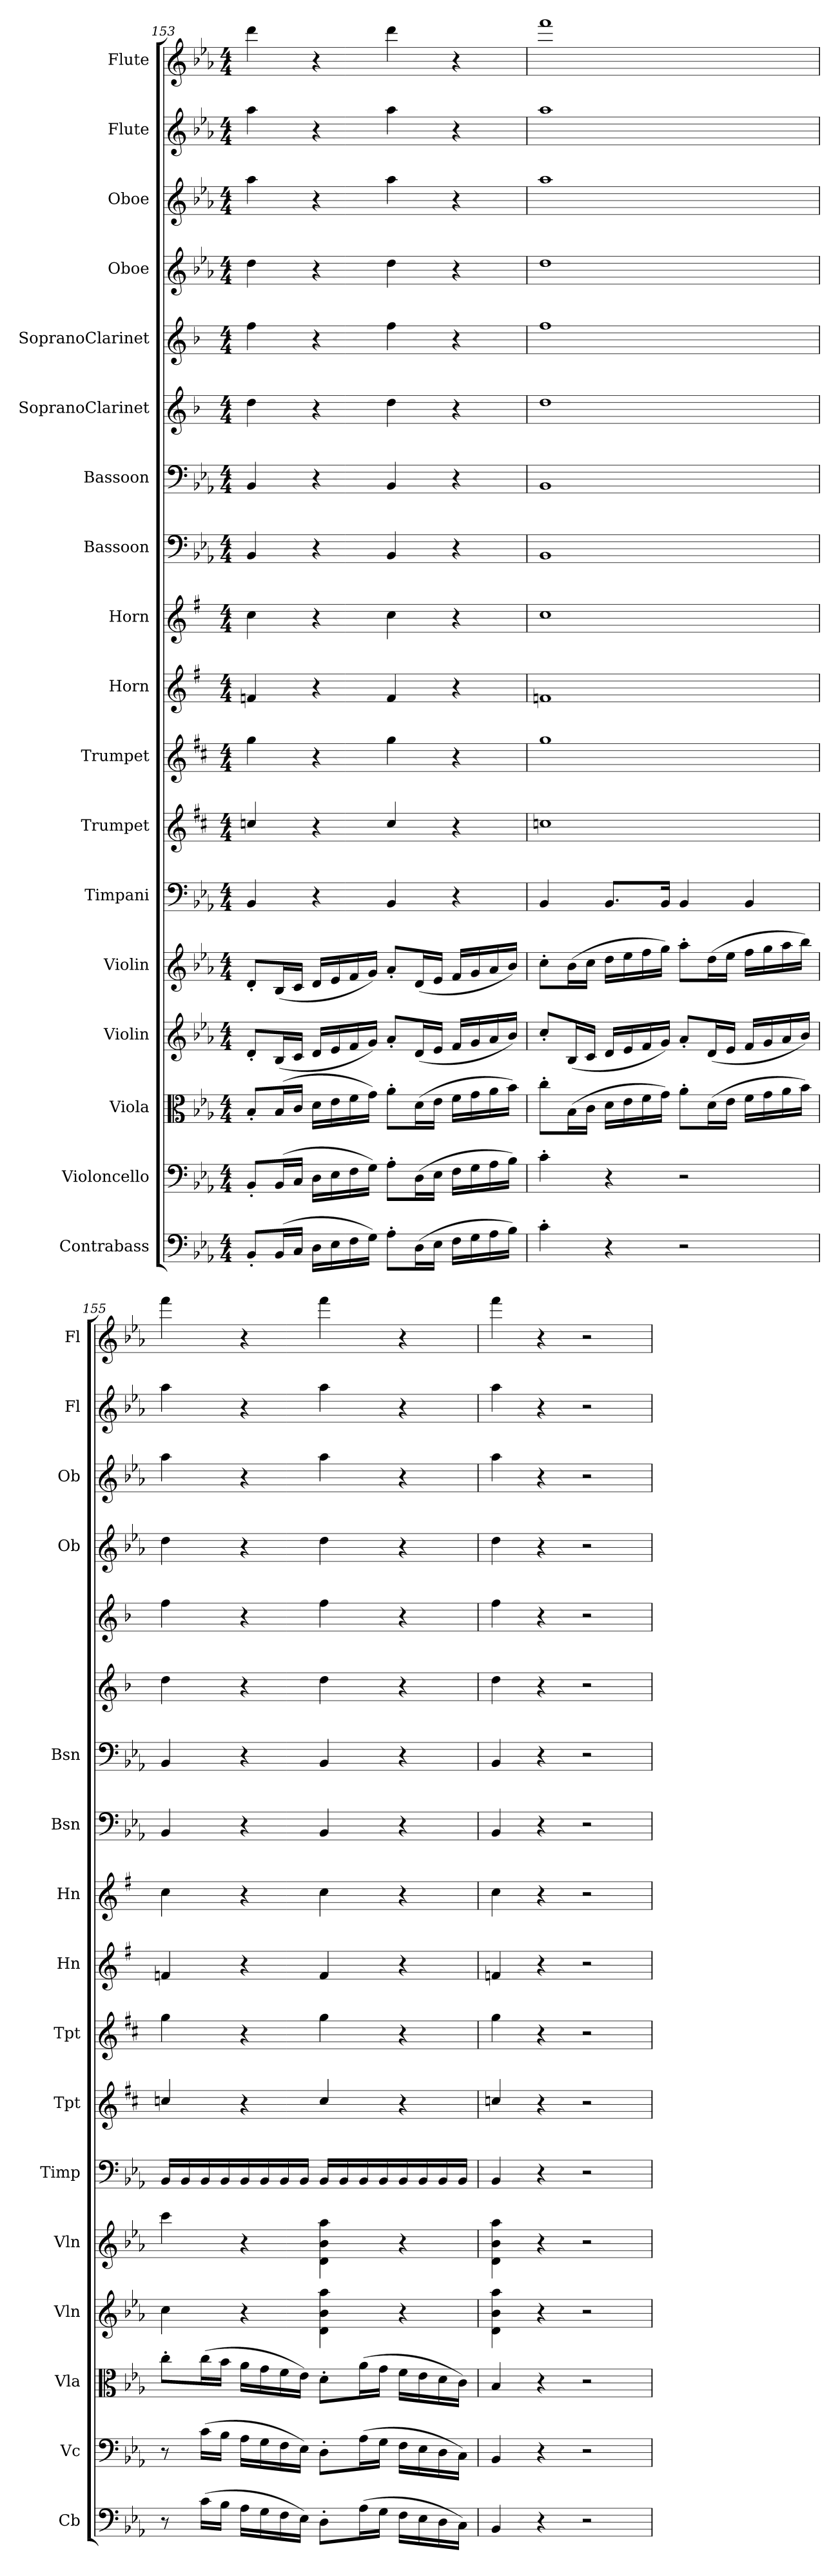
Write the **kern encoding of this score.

**kern	**kern	**kern	**kern	**kern	**kern	**kern	**kern	**kern	**kern	**kern	**kern	**kern	**kern	**kern	**kern	**kern	**kern
*part18	*part17	*part16	*part15	*part14	*part13	*part12	*part11	*part10	*part9	*part8	*part7	*part6	*part5	*part4	*part3	*part2	*part1
*staff18	*staff17	*staff16	*staff15	*staff14	*staff13	*staff12	*staff11	*staff10	*staff9	*staff8	*staff7	*staff6	*staff5	*staff4	*staff3	*staff2	*staff1
*I"Contrabass	*I"Violoncello	*I"Viola	*I"Violin	*I"Violin	*I"Timpani	*I"Trumpet	*I"Trumpet	*I"Horn	*I"Horn	*I"Bassoon	*I"Bassoon	*I"SopranoClarinet	*I"SopranoClarinet	*I"Oboe	*I"Oboe	*I"Flute	*I"Flute
*I'Cb	*I'Vc	*I'Vla	*I'Vln	*I'Vln	*I'Timp	*I'Tpt	*I'Tpt	*I'Hn	*I'Hn	*I'Bsn	*I'Bsn	*	*	*I'Ob	*I'Ob	*I'Fl	*I'Fl
*clefF4	*clefF4	*clefC3	*clefG2	*clefG2	*clefF4	*clefG2	*clefG2	*clefG2	*clefG2	*clefF4	*clefF4	*clefG2	*clefG2	*clefG2	*clefG2	*clefG2	*clefG2
*ITrd7c12	*	*	*	*	*	*ITrd1c2	*ITrd1c2	*ITrd4c7	*ITrd4c7	*	*	*	*	*	*	*	*
*k[b-e-a-]	*k[b-e-a-]	*k[b-e-a-]	*k[b-e-a-]	*k[b-e-a-]	*k[b-e-a-]	*k[]	*k[]	*k[]	*k[]	*k[b-e-a-]	*k[b-e-a-]	*k[b-]	*k[b-]	*k[b-e-a-]	*k[b-e-a-]	*k[b-e-a-]	*k[b-e-a-]
*M4/4	*M4/4	*M4/4	*M4/4	*M4/4	*M4/4	*M4/4	*M4/4	*M4/4	*M4/4	*M4/4	*M4/4	*M4/4	*M4/4	*M4/4	*M4/4	*M4/4	*M4/4
=153	=153	=153	=153	=153	=153	=153	=153	=153	=153	=153	=153	=153	=153	=153	=153	=153	=153
8BBB-'/L	8BB-'/L	8B-'/L	8d'/L	8d'/L	4BB-/	4b-X/	4ff\	4B-X/	4f\	4BB-/	4BB-/	4dd\	4ff\	4dd\	4aa-\	4aa-\	4ddd\
(>16BBB-/L	(>16BB-/L	(>16B-/L	(<16B-/L	(<16B-/L	.	.	.	.	.	.	.	.	.	.	.	.	.
16CC/JJ	16C/JJ	16c/JJ	16c/JJ	16c/JJ	.	.	.	.	.	.	.	.	.	.	.	.	.
16DD\LL	16D\LL	16d\LL	16d/LL	16d/LL	4r	4r	4r	4r	4r	4r	4r	4r	4r	4r	4r	4r	4r
16EE-\	16E-\	16e-\	16e-/	16e-/	.	.	.	.	.	.	.	.	.	.	.	.	.
16FF\	16F\	16f\	16f/	16f/	.	.	.	.	.	.	.	.	.	.	.	.	.
16GG\JJ)	16G\JJ)	16g\JJ)	16g/JJ)	16g/JJ)	.	.	.	.	.	.	.	.	.	.	.	.	.
8AA-'\L	8A-'\L	8a-'\L	8a-'/L	8a-'/L	4BB-/	4b-/	4ff\	4B-/	4f\	4BB-/	4BB-/	4dd\	4ff\	4dd\	4aa-\	4aa-\	4ddd\
(>16DD\L	(>16D\L	(>16d\L	(<16d/L	(<16d/L	.	.	.	.	.	.	.	.	.	.	.	.	.
16EE-\JJ	16E-\JJ	16e-\JJ	16e-/JJ	16e-/JJ	.	.	.	.	.	.	.	.	.	.	.	.	.
16FF\LL	16F\LL	16f\LL	16f/LL	16f/LL	4r	4r	4r	4r	4r	4r	4r	4r	4r	4r	4r	4r	4r
16GG\	16G\	16g\	16g/	16g/	.	.	.	.	.	.	.	.	.	.	.	.	.
16AA-\	16A-\	16a-\	16a-/	16a-/	.	.	.	.	.	.	.	.	.	.	.	.	.
16BB-\JJ)	16B-\JJ)	16b-\JJ)	16b-/JJ)	16b-/JJ)	.	.	.	.	.	.	.	.	.	.	.	.	.
=154	=154	=154	=154	=154	=154	=154	=154	=154	=154	=154	=154	=154	=154	=154	=154	=154	=154
4C'\	4c'\	8cc'\L	8cc'/L	8cc'\L	4BB-/	1b-X	1ff	1B-X	1f	1BB-	1BB-	1dd	1ff	1dd	1aa-	1aa-	1fff
.	.	(>16B-\L	(<16B-/L	(>16b-\L	.	.	.	.	.	.	.	.	.	.	.	.	.
.	.	16c\JJ	16c/JJ	16cc\JJ	.	.	.	.	.	.	.	.	.	.	.	.	.
4r	4r	16d\LL	16d/LL	16dd\LL	8.BB-/L	.	.	.	.	.	.	.	.	.	.	.	.
.	.	16e-\	16e-/	16ee-\	.	.	.	.	.	.	.	.	.	.	.	.	.
.	.	16f\	16f/	16ff\	.	.	.	.	.	.	.	.	.	.	.	.	.
.	.	16g\JJ)	16g/JJ)	16gg\JJ)	16BB-/Jk	.	.	.	.	.	.	.	.	.	.	.	.
2r	2r	8a-'\L	8a-'/L	8aa-'\L	4BB-/	.	.	.	.	.	.	.	.	.	.	.	.
.	.	(>16d\L	(<16d/L	(>16dd\L	.	.	.	.	.	.	.	.	.	.	.	.	.
.	.	16e-\JJ	16e-/JJ	16ee-\JJ	.	.	.	.	.	.	.	.	.	.	.	.	.
.	.	16f\LL	16f/LL	16ff\LL	4BB-/	.	.	.	.	.	.	.	.	.	.	.	.
.	.	16g\	16g/	16gg\	.	.	.	.	.	.	.	.	.	.	.	.	.
.	.	16a-\	16a-/	16aa-\	.	.	.	.	.	.	.	.	.	.	.	.	.
.	.	16b-\JJ)	16b-/JJ)	16bb-\JJ)	.	.	.	.	.	.	.	.	.	.	.	.	.
=155	=155	=155	=155	=155	=155	=155	=155	=155	=155	=155	=155	=155	=155	=155	=155	=155	=155
8r	8r	8cc'\L	4cc\	4ccc\	16BB-/LL	4b-X/	4ff\	4B-X/	4f\	4BB-/	4BB-/	4dd\	4ff\	4dd\	4aa-\	4aa-\	4fff\
.	.	.	.	.	16BB-/	.	.	.	.	.	.	.	.	.	.	.	.
(>16C\LL	(>16c\LL	(>16cc\L	.	.	16BB-/	.	.	.	.	.	.	.	.	.	.	.	.
16BB-\JJ	16B-\JJ	16b-\JJ	.	.	16BB-/	.	.	.	.	.	.	.	.	.	.	.	.
16AA-\LL	16A-\LL	16a-\LL	4r	4r	16BB-/	4r	4r	4r	4r	4r	4r	4r	4r	4r	4r	4r	4r
16GG\	16G\	16g\	.	.	16BB-/	.	.	.	.	.	.	.	.	.	.	.	.
16FF\	16F\	16f\	.	.	16BB-/	.	.	.	.	.	.	.	.	.	.	.	.
16EE-\JJ)	16E-\JJ)	16e-\JJ)	.	.	16BB-/JJ	.	.	.	.	.	.	.	.	.	.	.	.
8DD'\L	8D'\L	8d'\L	4d\ 4b-\ 4aa-\	4d\ 4b-\ 4aa-\	16BB-/LL	4b-/	4ff\	4B-/	4f\	4BB-/	4BB-/	4dd\	4ff\	4dd\	4aa-\	4aa-\	4fff\
.	.	.	.	.	16BB-/	.	.	.	.	.	.	.	.	.	.	.	.
(>16AA-\L	(>16A-\L	(>16a-\L	.	.	16BB-/	.	.	.	.	.	.	.	.	.	.	.	.
16GG\JJ	16G\JJ	16g\JJ	.	.	16BB-/	.	.	.	.	.	.	.	.	.	.	.	.
16FF\LL	16F\LL	16f\LL	4r	4r	16BB-/	4r	4r	4r	4r	4r	4r	4r	4r	4r	4r	4r	4r
16EE-\	16E-\	16e-\	.	.	16BB-/	.	.	.	.	.	.	.	.	.	.	.	.
16DD\	16D\	16d\	.	.	16BB-/	.	.	.	.	.	.	.	.	.	.	.	.
16CC\JJ)	16C\JJ)	16c\JJ)	.	.	16BB-/JJ	.	.	.	.	.	.	.	.	.	.	.	.
=156	=156	=156	=156	=156	=156	=156	=156	=156	=156	=156	=156	=156	=156	=156	=156	=156	=156
4BBB-/	4BB-/	4B-/	4d\ 4b-\ 4aa-\	4d\ 4b-\ 4aa-\	4BB-/	4b-X/	4ff\	4B-X/	4f\	4BB-/	4BB-/	4dd\	4ff\	4dd\	4aa-\	4aa-\	4fff\
4r	4r	4r	4r	4r	4r	4r	4r	4r	4r	4r	4r	4r	4r	4r	4r	4r	4r
2r	2r	2r	2r	2r	2r	2r	2r	2r	2r	2r	2r	2r	2r	2r	2r	2r	2r
=	=	=	=	=	=	=	=	=	=	=	=	=	=	=	=	=	=
*-	*-	*-	*-	*-	*-	*-	*-	*-	*-	*-	*-	*-	*-	*-	*-	*-	*-
